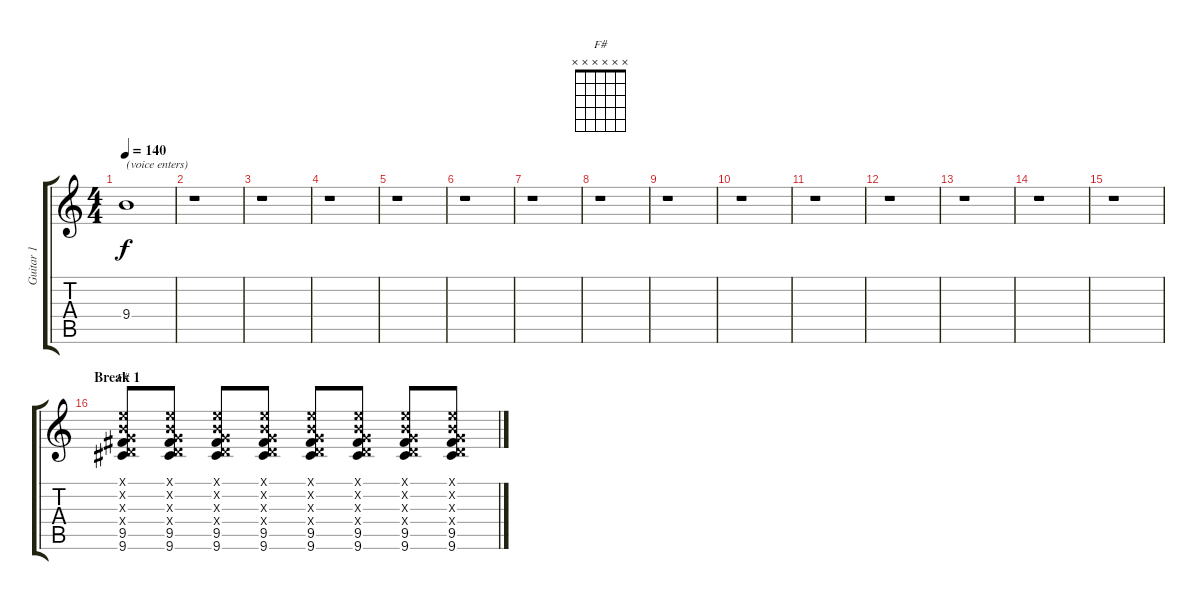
\track ("Guitar 1" "Guitar 1") {instrument distortionguitar}
\staff {score tabs}
\tuning (E4 B3 G3 D3 A2 E2) {hide}
\chord ("F#" x x x x x x) {firstfret 0}
\ts (4 4)
\tempo 140
\clef g2
\ks c
9.4{t}.1{txt "(voice enters)" dy f} |
r.1{volume 14} |
r.1 |
r.1 |
r.1 |
r.1 |
r.1 |
r.1 |
r.1 |
r.1 |
r.1 |
r.1 |
r.1 |
r.1 |
r.1 |
\section ("" "Break 1")
(0.1{x} 0.2{x} 0.3{x} 0.4{x} 9.5 9.6).8{ch "F#"} (0.1{x} 0.2{x} 0.3{x} 0.4{x} 9.5 9.6).8 (0.1{x} 0.2{x} 0.3{x} 0.4{x} 9.5 9.6).8 (0.1{x} 0.2{x} 0.3{x} 0.4{x} 9.5 9.6).8 (0.1{x} 0.2{x} 0.3{x} 0.4{x} 9.5 9.6).8 (0.1{x} 0.2{x} 0.3{x} 0.4{x} 9.5 9.6).8 (0.1{x} 0.2{x} 0.3{x} 0.4{x} 9.5 9.6).8 (0.1{x} 0.2{x} 0.3{x} 0.4{x} 9.5 9.6).8
